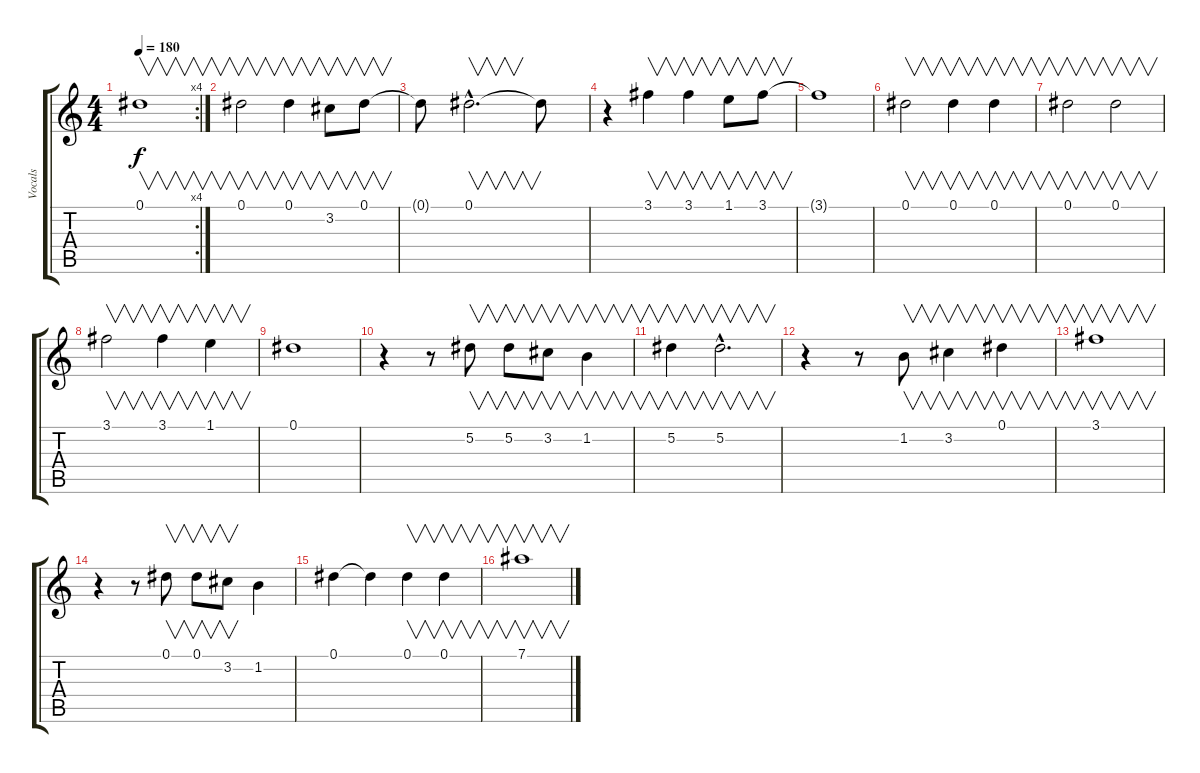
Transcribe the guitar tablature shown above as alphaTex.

\track ("Vocals" "Vocals") {instrument brasssection}
\staff {score tabs}
\tuning (Eb5 Bb4 Gb4 Db4 Ab3 Eb3) {hide}
\rc 4
\ts (4 4)
\tempo 180
\clef g2
\ks c
0.1.1{v dy f} |
0.1.2{v} 0.1.4{v} 3.2.8{v} 0.1.8{v} |
0.1{t}.8 0.1{hac}.2{v d} 0.1{t}.8 |
r.4 3.1.4{v} 3.1.4{v} 1.1.8{v} 3.1.8{v} |
3.1{t}.1 |
0.1.2{v} 0.1.4{v} 0.1.4{v} |
0.1.2{v} 0.1.2{v} |
3.1.2{v} 3.1.4{v} 1.1.4{v} |
0.1.1 |
r.4 r.8 5.2.8{v} 5.2.8{v} 3.2.8{v} 1.2.4{v} |
5.2.4{v} 5.2{hac}.2{v d} |
r.4 r.8 1.2.8{v} 3.2.4{v} 0.1.4{v} |
3.1.1{v} |
r.4 r.8 0.1.8{v} 0.1.8{v} 3.2.8{v} 1.2.4 |
0.1.4 0.1{t}.4 0.1.4{v} 0.1.4{v} |
7.1.1{v}
